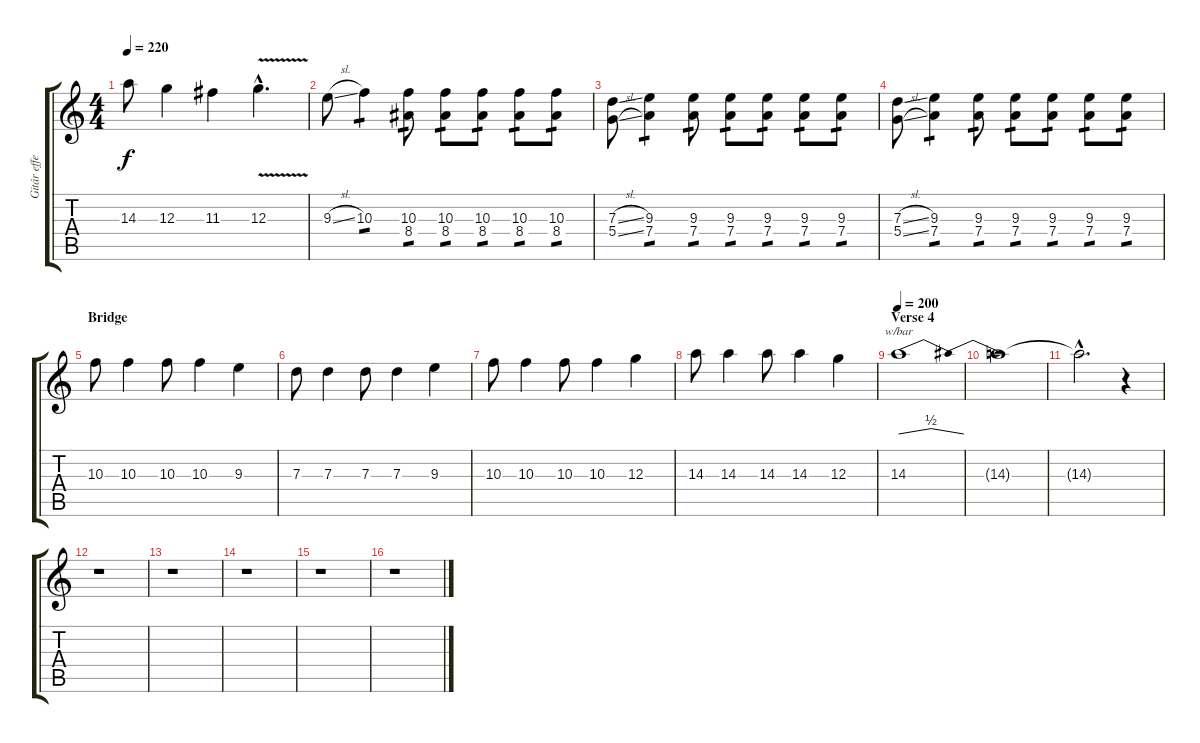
\track ("Gitár effekt" "Gitár effe") {instrument synthbass2}
\staff {score tabs}
\tuning (E4 B3 G3 D3 A2 E2) {hide}
\ts (4 4)
\tempo 220
\clef g2
\ks c
14.3{t}.8{dy f} 12.3.4 11.3.4 12.3{v hac}.4{d} |
9.3{sl}.8 10.3.4{tp 1} (10.3 8.4).8{tp 1} (10.3 8.4).8{tp 1} (10.3 8.4).8{tp 1} (10.3 8.4).8{tp 1} (10.3 8.4).8{tp 1} |
(7.3{sl} 5.4{sl}).8 (9.3 7.4).4{tp 1} (9.3 7.4).8{tp 1} (9.3 7.4).8{tp 1} (9.3 7.4).8{tp 1} (9.3 7.4).8{tp 1} (9.3 7.4).8{tp 1} |
(7.3{sl} 5.4{sl}).8 (9.3 7.4).4{tp 1} (9.3 7.4).8{tp 1} (9.3 7.4).8{tp 1} (9.3 7.4).8{tp 1} (9.3 7.4).8{tp 1} (9.3 7.4).8{tp 1} |
\section ("" "Bridge")
10.3.8 10.3.4 10.3.8 10.3.4 9.3.4 |
7.3.8 7.3.4 7.3.8 7.3.4 9.3.4 |
10.3.8 10.3.4 10.3.8 10.3.4 12.3.4 |
14.3.8 14.3.4 14.3.8 14.3.4 12.3.4 |
\section ("" "Verse 4")
\tempo 200
14.3.1{tbe (dip default 0 0 10 2 60 0)} |
14.3{t}.1 |
14.3{hac t}.2{d} r.4 |
r.1 |
r.1 |
r.1 |
r.1 |
r.1
